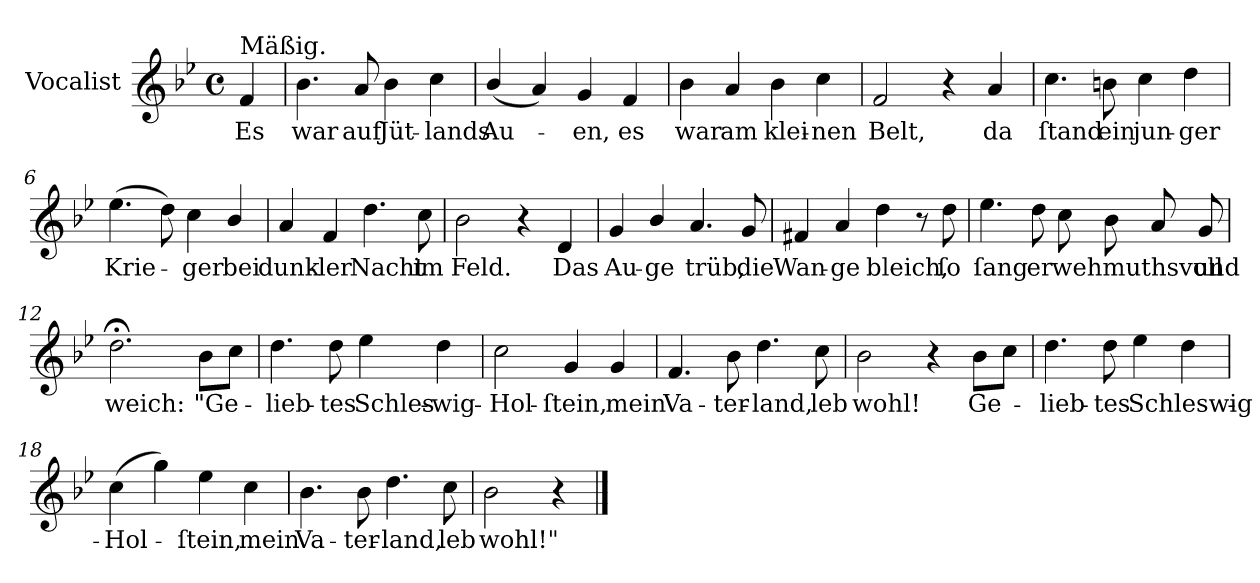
**kern	**text
*part1	*part1
*staff1	*staff1
*I"Vocalist	*
*clefG2	*
*k[b-e-]	*
*B-:	*
*M4/4	*
*met(c)	*
=	=
!LO:TX:a:t=Mäßig.	!
4f	Es
=1	=1
4.b-	war
8a	auf
4b-	Jüt-
4cc	-lands
=2	=2
(4b-/	Au-
4a)	.
4g	-en,
4f	es
=3	=3
4b-	war
4a	am
4b-	klei-
4cc	-nen
=4	=4
2f	Belt,
4r	.
4a	da
=5	=5
4.cc	ſtand
8bn	ein
4cc	jun-
4dd	-ger
=6	=6
(4.ee-	Krie-
8dd)	.
4cc	-ger
4b-/	bei
=7	=7
4a	dunk-
4f	-ler
4.dd	Nacht
8cc	im
=8	=8
2b-	Feld.
4r	.
4d	Das
=9	=9
4g	Au-
4b-/	-ge
4.a	trüb,
8g	die
=10	=10
4f#X	Wan-
4a	-ge
4dd	bleich,
8r	.
8dd	ſo
=11	=11
4.ee-	ſang
8dd	er
8cc	wehmuthsvoll
8b-	.
8a	.
8g	und
=12	=12
2.dd;<	weich:
8b-L	"Ge-
8ccJ	.
=13	=13
4.dd	-lieb-
8dd	-tes
4ee-	Schles-
4dd	-wig-
=14	=14
2cc	-Hol-
4g	-ſtein,
4g	mein
=15	=15
4.f	Va-
8b-	-ter-
4.dd	-land,
8cc	leb
=16	=16
2b-	wohl!
4r	.
8b-L	Ge-
8ccJ	.
=17	=17
4.dd	-lieb-
8dd	-tes
4ee-	Schleswig-
4dd	.
=18	=18
(4cc	-Hol-
4gg)	.
4ee-	-ſtein,
4cc	mein
=19	=19
4.b-	Va-
8b-	-ter-
4.dd	-land,
8cc	leb
=20	=20
2b-	wohl!"
4r	.
==	==
*-	*-
